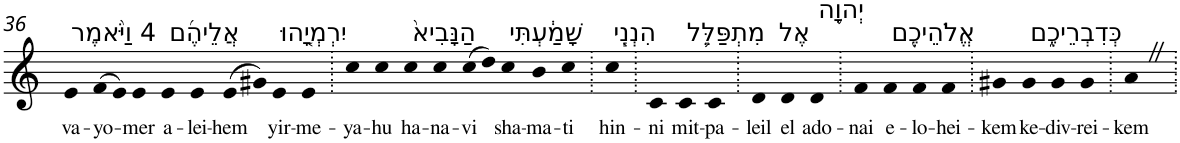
**kern	**text
*part1	*part1
*staff1	*staff1
*I"Piano	*
*I'Pno	*
!!LO:PB:g=z
*clefG2	*
*k[]	*
=36	=36
!LO:TX:a:t=4 וַיֹּ֨אמֶר	!
!	!LO:LY:b
4e	va-
!	!LO:LY:b
(>8f	-yo-
8e)	.
!	!LO:LY:b
4e	-mer
!LO:TX:a:t=אֲלֵיהֶ֜ם	!
!	!LO:LY:b
4e	a-
!	!LO:LY:b
4e	-lei-
!	!LO:LY:b
(>8e	-hem
8g#X)	.
!LO:TX:a:t=יִרְמְיָ֤הוּ	!
!	!LO:LY:b
4e	yir-
!	!LO:LY:b
4e	-me-
=37.	=37.
!	!LO:LY:b
4cc	-ya-
!	!LO:LY:b
4cc	-hu
!LO:TX:a:t=הַנָּבִיא֙	!
!	!LO:LY:b
4cc	ha-
!	!LO:LY:b
4cc	-na-
!	!LO:LY:b
(>8cc	-vi
8dd)	.
!LO:TX:a:t=שָׁמַ֔עְתִּי	!
!	!LO:LY:b
4cc	sha-
!	!LO:LY:b
4b	-ma-
!	!LO:LY:b
4cc	-ti
=38.	=38.
!LO:TX:a:t=הִנְנִ֧י	!
!	!LO:LY:b
4cc	hin-
=39.	=39.
!	!LO:LY:b
4c	-ni
!LO:TX:a:t=מִתְפַּלֵּ֛ל	!
!	!LO:LY:b
4c	mit-
!	!LO:LY:b
4c	-pa-
=40.	=40.
!	!LO:LY:b
4d	-leil
!LO:TX:a:t=אֶל	!
!	!LO:LY:b
4d	el
!LO:TX:a:t=יְהוָ֥ה	!
!	!LO:LY:b
4d	ado-
=41.	=41.
!	!LO:LY:b
4f	-nai
!LO:TX:a:t=אֱלֹהֵיכֶ֖ם	!
!	!LO:LY:b
4f	e-
!	!LO:LY:b
4f	-lo-
!	!LO:LY:b
4f	-hei-
=42.	=42.
!	!LO:LY:b
4g#X	-kem
!LO:TX:a:t=כְּדִבְרֵיכֶ֑ם	!
!	!LO:LY:b
4g#	ke-
!	!LO:LY:b
4g#	-div-
!	!LO:LY:b
4g#	-rei-
=43.	=43.
!	!LO:LY:b
4aZ	-kem
=.	=.
*-	*-
